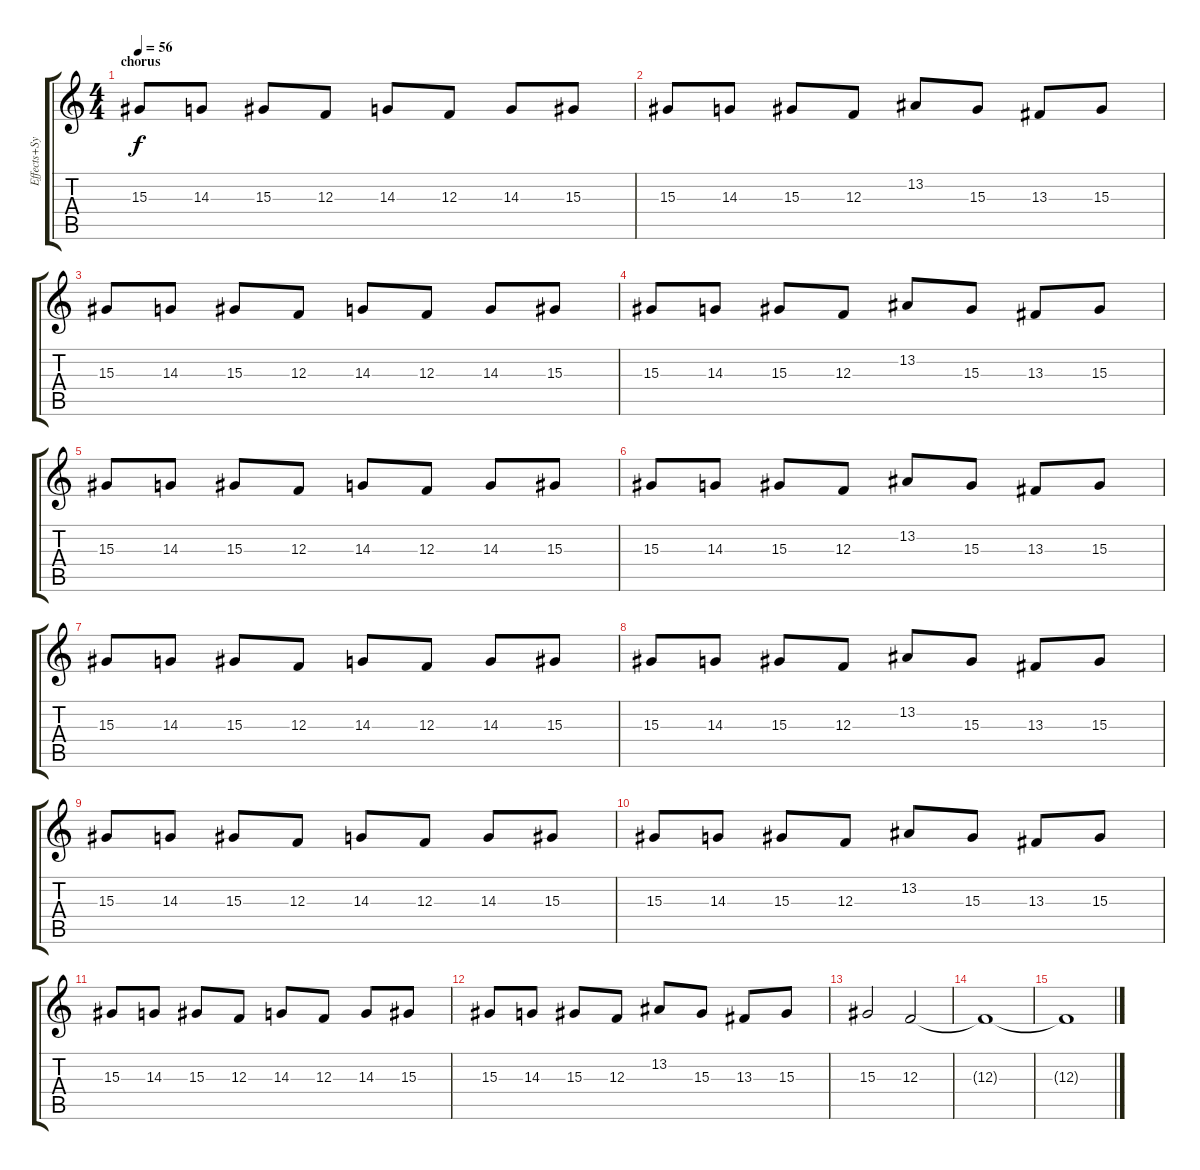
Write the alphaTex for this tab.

\track ("Effects+Synth" "Effects+Sy") {instrument reversecymbal}
\staff {score tabs}
\tuning (D4 A3 F3 C3 G2 D2) {hide}
\ts (4 4)
\section ("" "chorus")
\tempo 56
\clef g2
\ks c
15.3.8{dy f volume 9 balance 8 instrument electricpiano1} 14.3.8 15.3.8 12.3.8 14.3.8 12.3.8 14.3.8 15.3.8 |
15.3.8 14.3.8 15.3.8 12.3.8 13.2.8 15.3.8 13.3.8 15.3.8 |
15.3.8 14.3.8 15.3.8 12.3.8 14.3.8 12.3.8 14.3.8 15.3.8 |
15.3.8 14.3.8 15.3.8 12.3.8 13.2.8 15.3.8 13.3.8 15.3.8 |
15.3.8 14.3.8 15.3.8 12.3.8 14.3.8 12.3.8 14.3.8 15.3.8 |
15.3.8 14.3.8 15.3.8 12.3.8 13.2.8 15.3.8 13.3.8 15.3.8 |
15.3.8 14.3.8 15.3.8 12.3.8 14.3.8 12.3.8 14.3.8 15.3.8 |
15.3.8 14.3.8 15.3.8 12.3.8 13.2.8 15.3.8 13.3.8 15.3.8 |
15.3.8 14.3.8 15.3.8 12.3.8 14.3.8 12.3.8 14.3.8 15.3.8 |
15.3.8 14.3.8 15.3.8 12.3.8 13.2.8 15.3.8 13.3.8 15.3.8 |
15.3.8 14.3.8 15.3.8 12.3.8 14.3.8 12.3.8 14.3.8 15.3.8 |
15.3.8 14.3.8 15.3.8 12.3.8 13.2.8 15.3.8 13.3.8 15.3.8 |
15.3.2 12.3.2{volume 0} |
12.3{t}.1 |
12.3{t}.1
